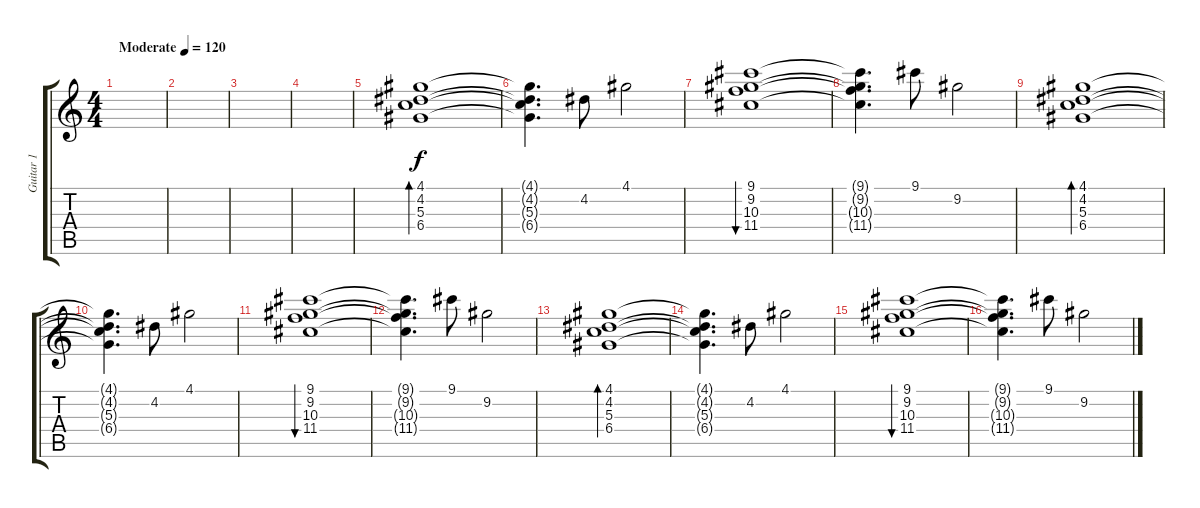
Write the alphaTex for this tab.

\track ("Guitar 1" "Guitar 1") {instrument distortionguitar}
\staff {score tabs}
\tuning (E4 B3 G3 D3 A2 E2) {hide}
\ts (4 4)
\tempo (120 "Moderate")
\clef g2
\ks c
|
|
|
|
(4.1 4.2 5.3 6.4).1{bd 480} |
(4.1{t} 4.2{t} 5.3{t} 6.4{t}).4{d} 4.2.8 4.1.2 |
(9.1 9.2 10.3 11.4).1{bu 480} |
(9.1{t} 9.2{t} 10.3{t} 11.4{t}).4{d} 9.1.8 9.2.2 |
(4.1 4.2 5.3 6.4).1{bd 480} |
(4.1{t} 4.2{t} 5.3{t} 6.4{t}).4{d} 4.2.8 4.1.2 |
(9.1 9.2 10.3 11.4).1{bu 480} |
(9.1{t} 9.2{t} 10.3{t} 11.4{t}).4{d} 9.1.8 9.2.2 |
(4.1 4.2 5.3 6.4).1{bd 480} |
(4.1{t} 4.2{t} 5.3{t} 6.4{t}).4{d} 4.2.8 4.1.2 |
(9.1 9.2 10.3 11.4).1{bu 480} |
(9.1{t} 9.2{t} 10.3{t} 11.4{t}).4{d} 9.1.8 9.2.2
